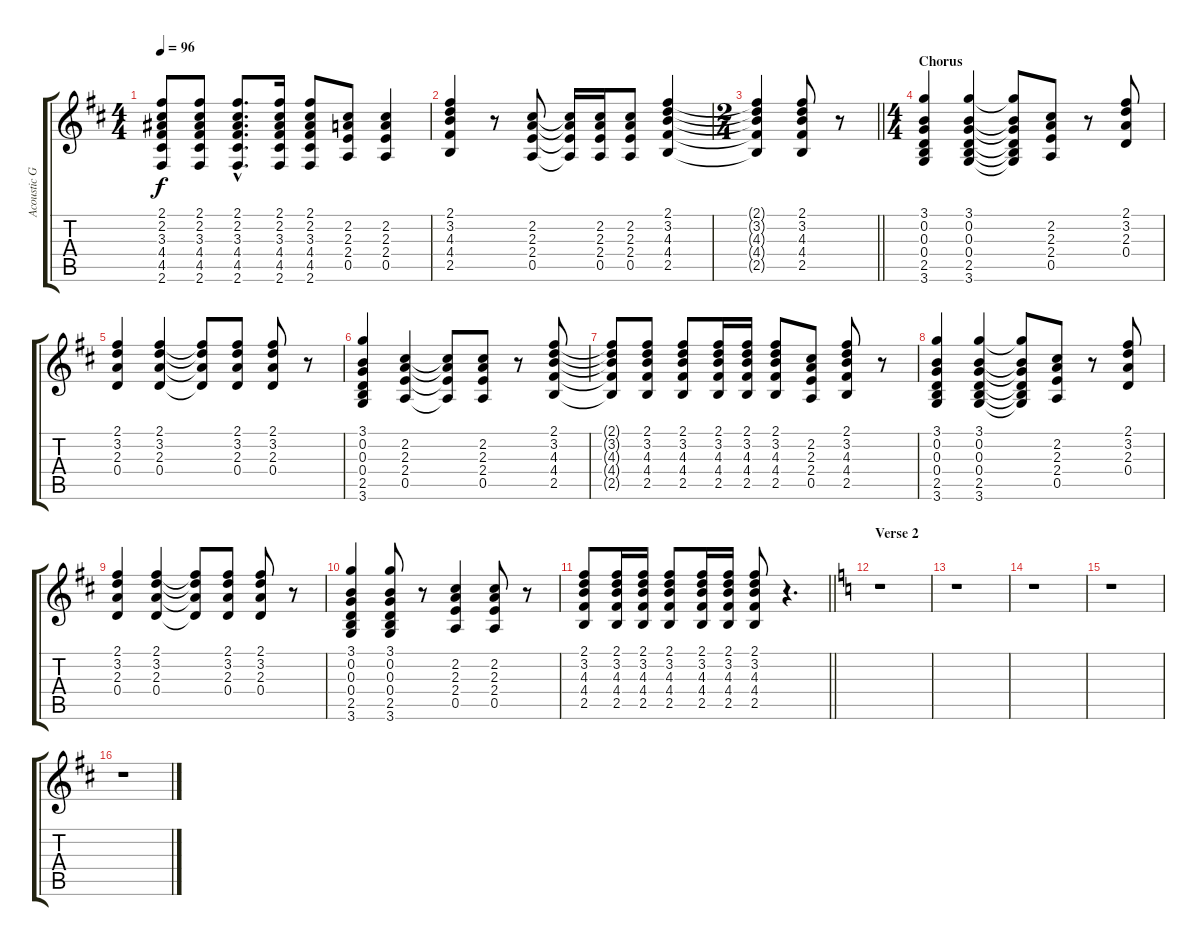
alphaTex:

\track ("Acoustic Guitar" "Acoustic G") {instrument acousticguitarsteel}
\staff {score tabs}
\tuning (E4 B3 G3 D3 A2 E2) {hide}
\ts (4 4)
\tempo 96
\clef g2
\ks d
(2.1 2.2 3.3 4.4 4.5 2.6).8{dy f} (2.1 2.2 3.3 4.4 4.5 2.6).8 (2.1{hac} 2.2{hac} 3.3{hac} 4.4{hac} 4.5{hac} 2.6{hac}).8{d} (2.1 2.2 3.3 4.4 4.5 2.6).16 (2.1 2.2 3.3 4.4 4.5 2.6).8 (2.2 2.3 2.4 0.5).8 (2.2 2.3 2.4 0.5).4 |
(2.1 3.2 4.3 4.4 2.5).4 r.8 (2.2 2.3 2.4 0.5).8 (2.2{t} 2.3{t} 2.4{t} 0.5{t}).16 (2.2 2.3 2.4 0.5).16 (2.2 2.3 2.4 0.5).8 (2.1 3.2 4.3 4.4 2.5).4 |
\ts (2 4)
\barLineRight lightlight
(2.1{t} 3.2{t} 4.3{t} 4.4{t} 2.5{t}).4 (2.1 3.2 4.3 4.4 2.5).8 r.8 |
\ts (4 4)
\section ("" "Chorus")
(3.1 0.2 0.3 0.4 2.5 3.6).4 (3.1 0.2 0.3 0.4 2.5 3.6).4 (3.1{t} 0.2{t} 0.3{t} 0.4{t} 2.5{t} 3.6{t}).8 (2.2 2.3 2.4 0.5).8 r.8 (2.1 3.2 2.3 0.4).8 |
(2.1 3.2 2.3 0.4).4 (2.1 3.2 2.3 0.4).4 (2.1{t} 3.2{t} 2.3{t} 0.4{t}).8 (2.1 3.2 2.3 0.4).8 (2.1 3.2 2.3 0.4).8 r.8 |
(3.1 0.2 0.3 0.4 2.5 3.6).4 (2.2 2.3 2.4 0.5).4 (2.2{t} 2.3{t} 2.4{t} 0.5{t}).8 (2.2 2.3 2.4 0.5).8 r.8 (2.1 3.2 4.3 4.4 2.5).8 |
(2.1{t} 3.2{t} 4.3{t} 4.4{t} 2.5{t}).8 (2.1 3.2 4.3 4.4 2.5).8 (2.1 3.2 4.3 4.4 2.5).8 (2.1 3.2 4.3 4.4 2.5).16 (2.1 3.2 4.3 4.4 2.5).16 (2.1 3.2 4.3 4.4 2.5).8 (2.2 2.3 2.4 0.5).8 (2.1 3.2 4.3 4.4 2.5).8 r.8 |
(3.1 0.2 0.3 0.4 2.5 3.6).4 (3.1 0.2 0.3 0.4 2.5 3.6).4 (3.1{t} 0.2{t} 0.3{t} 0.4{t} 2.5{t} 3.6{t}).8 (2.2 2.3 2.4 0.5).8 r.8 (2.1 3.2 2.3 0.4).8 |
(2.1 3.2 2.3 0.4).4 (2.1 3.2 2.3 0.4).4 (2.1{t} 3.2{t} 2.3{t} 0.4{t}).8 (2.1 3.2 2.3 0.4).8 (2.1 3.2 2.3 0.4).8 r.8 |
(3.1 0.2 0.3 0.4 2.5 3.6).4 (3.1 0.2 0.3 0.4 2.5 3.6).8 r.8 (2.2 2.3 2.4 0.5).4 (2.2 2.3 2.4 0.5).8 r.8 |
\barLineRight lightlight
(2.1 3.2 4.3 4.4 2.5).8 (2.1 3.2 4.3 4.4 2.5).16 (2.1 3.2 4.3 4.4 2.5).16 (2.1 3.2 4.3 4.4 2.5).8 (2.1 3.2 4.3 4.4 2.5).16 (2.1 3.2 4.3 4.4 2.5).16 (2.1 3.2 4.3 4.4 2.5).8 r.4{d} |
\section ("" "Verse 2")
\ks c
r.1 |
r.1 |
r.1 |
r.1 |
\ks d
r.1
